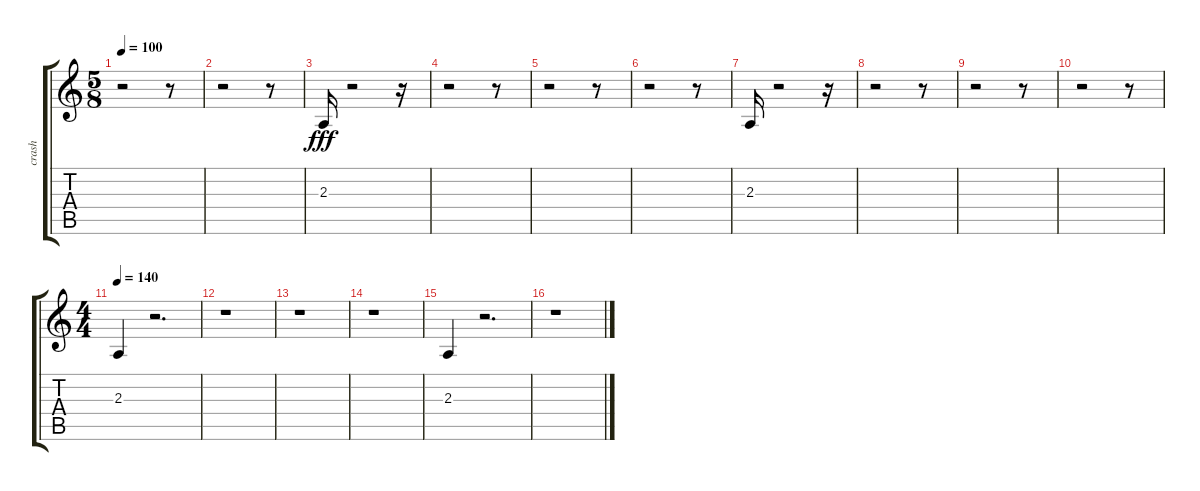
\track ("crash" "crash") {instrument acousticgrandpiano}
\staff {score tabs}
\tuning (E4 B3 G3 D3 A2 E2) {hide}
\ts (5 8)
\tempo 100
\clef g2
\ks c
r.2{dy fff} r.8 |
r.2 r.8 |
2.3.16 r.2 r.16 |
r.2 r.8 |
r.2 r.8 |
r.2 r.8 |
2.3.16 r.2 r.16 |
r.2 r.8 |
r.2 r.8 |
r.2 r.8 |
\ts (4 4)
\tempo 140
2.3.4 r.2{d} |
r.1 |
r.1 |
r.1 |
2.3.4 r.2{d} |
r.1
